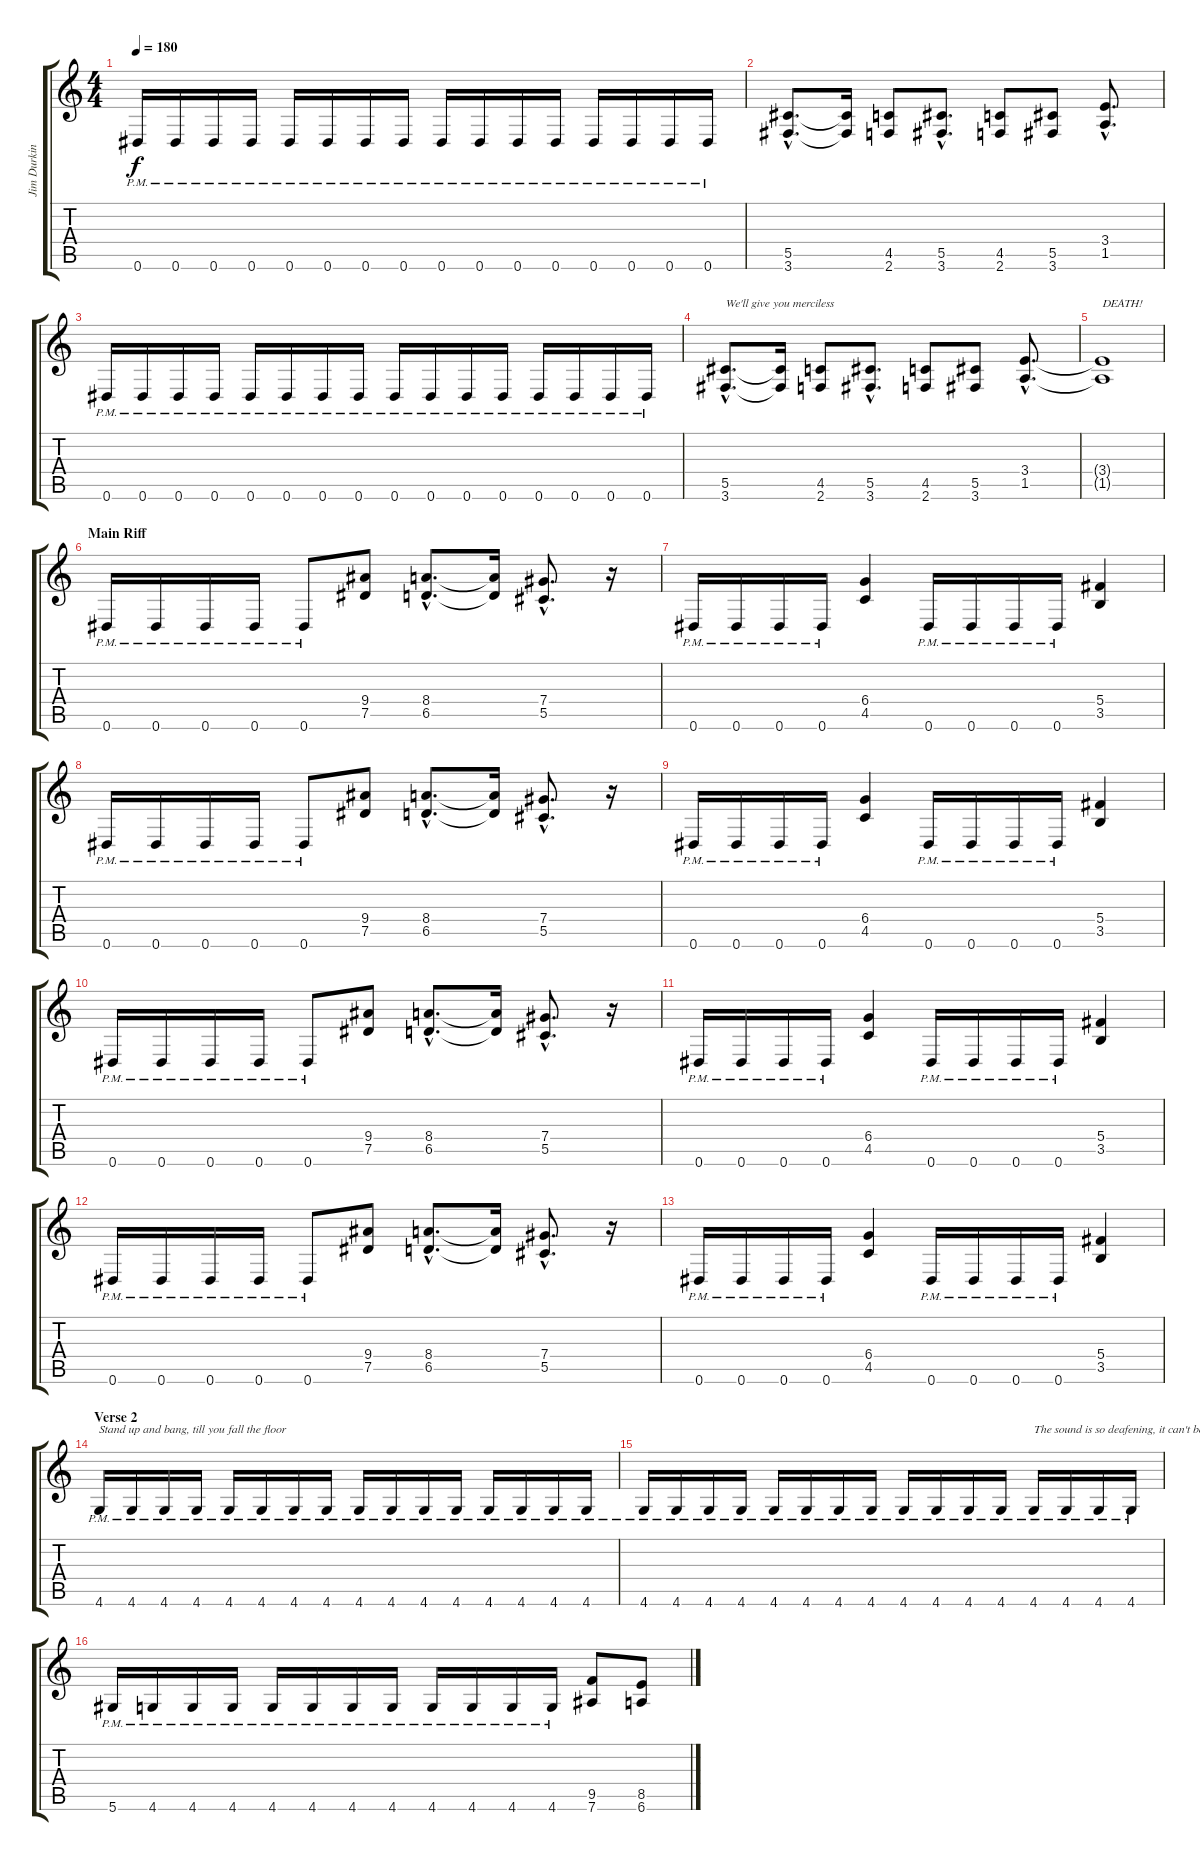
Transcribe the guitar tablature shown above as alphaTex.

\track ("Jim Durkin" "Jim Durkin") {instrument distortionguitar}
\staff {score tabs}
\tuning (Eb4 Bb3 Gb3 Db3 Ab2 Eb2) {hide}
\ts (4 4)
\tempo 180
\clef g2
\ks c
0.6{pm}.16{dy f} 0.6{pm}.16 0.6{pm}.16 0.6{pm}.16 0.6{pm}.16 0.6{pm}.16 0.6{pm}.16 0.6{pm}.16 0.6{pm}.16 0.6{pm}.16 0.6{pm}.16 0.6{pm}.16 0.6{pm}.16 0.6{pm}.16 0.6{pm}.16 0.6{pm}.16 |
(5.5{hac} 3.6{hac}).8{d} (5.5{t} 3.6{t}).16 (4.5 2.6).8 (5.5{hac} 3.6{hac}).8{d} (4.5 2.6).8 (5.5 3.6).8 (3.4{hac} 1.5{hac}).8{d} |
0.6{pm}.16 0.6{pm}.16 0.6{pm}.16 0.6{pm}.16 0.6{pm}.16 0.6{pm}.16 0.6{pm}.16 0.6{pm}.16 0.6{pm}.16 0.6{pm}.16 0.6{pm}.16 0.6{pm}.16 0.6{pm}.16 0.6{pm}.16 0.6{pm}.16 0.6{pm}.16 |
(5.5{hac} 3.6{hac}).8{d txt "We'll give you merciless"} (5.5{t} 3.6{t}).16 (4.5 2.6).8 (5.5{hac} 3.6{hac}).8{d} (4.5 2.6).8 (5.5 3.6).8 (3.4{hac} 1.5{hac}).8{d} |
(3.4{t} 1.5{t}).1{txt "DEATH!"} |
\section ("" "Main Riff")
0.6{pm}.16 0.6{pm}.16 0.6{pm}.16 0.6{pm}.16 0.6{pm}.8 (9.4 7.5).8 (8.4{hac} 6.5{hac}).8{d} (8.4{t} 6.5{t}).16 (7.4{hac} 5.5{hac}).8{d} r.16 |
0.6{pm}.16 0.6{pm}.16 0.6{pm}.16 0.6{pm}.16 (6.4 4.5).4 0.6{pm}.16 0.6{pm}.16 0.6{pm}.16 0.6{pm}.16 (5.4 3.5).4 |
0.6{pm}.16 0.6{pm}.16 0.6{pm}.16 0.6{pm}.16 0.6{pm}.8 (9.4 7.5).8 (8.4{hac} 6.5{hac}).8{d} (8.4{t} 6.5{t}).16 (7.4{hac} 5.5{hac}).8{d} r.16 |
0.6{pm}.16 0.6{pm}.16 0.6{pm}.16 0.6{pm}.16 (6.4 4.5).4 0.6{pm}.16 0.6{pm}.16 0.6{pm}.16 0.6{pm}.16 (5.4 3.5).4 |
0.6{pm}.16 0.6{pm}.16 0.6{pm}.16 0.6{pm}.16 0.6{pm}.8 (9.4 7.5).8 (8.4{hac} 6.5{hac}).8{d} (8.4{t} 6.5{t}).16 (7.4{hac} 5.5{hac}).8{d} r.16 |
0.6{pm}.16 0.6{pm}.16 0.6{pm}.16 0.6{pm}.16 (6.4 4.5).4 0.6{pm}.16 0.6{pm}.16 0.6{pm}.16 0.6{pm}.16 (5.4 3.5).4 |
0.6{pm}.16 0.6{pm}.16 0.6{pm}.16 0.6{pm}.16 0.6{pm}.8 (9.4 7.5).8 (8.4{hac} 6.5{hac}).8{d} (8.4{t} 6.5{t}).16 (7.4{hac} 5.5{hac}).8{d} r.16 |
0.6{pm}.16 0.6{pm}.16 0.6{pm}.16 0.6{pm}.16 (6.4 4.5).4 0.6{pm}.16 0.6{pm}.16 0.6{pm}.16 0.6{pm}.16 (5.4 3.5).4 |
\section ("" "Verse 2")
4.6{pm}.16{txt "Stand up and bang, till you fall the floor"} 4.6{pm}.16 4.6{pm}.16 4.6{pm}.16 4.6{pm}.16 4.6{pm}.16 4.6{pm}.16 4.6{pm}.16 4.6{pm}.16 4.6{pm}.16 4.6{pm}.16 4.6{pm}.16 4.6{pm}.16 4.6{pm}.16 4.6{pm}.16 4.6{pm}.16 |
4.6{pm}.16 4.6{pm}.16 4.6{pm}.16 4.6{pm}.16 4.6{pm}.16 4.6{pm}.16 4.6{pm}.16 4.6{pm}.16 4.6{pm}.16 4.6{pm}.16 4.6{pm}.16 4.6{pm}.16 4.6{pm}.16{txt "The sound is so deafening, it can't be ignored"} 4.6{pm}.16 4.6{pm}.16 4.6{pm}.16 |
5.6{pm}.16 4.6{pm}.16 4.6{pm}.16 4.6{pm}.16 4.6{pm}.16 4.6{pm}.16 4.6{pm}.16 4.6{pm}.16 4.6{pm}.16 4.6{pm}.16 4.6{pm}.16 4.6{pm}.16 (9.5 7.6).8 (8.5 6.6).8
